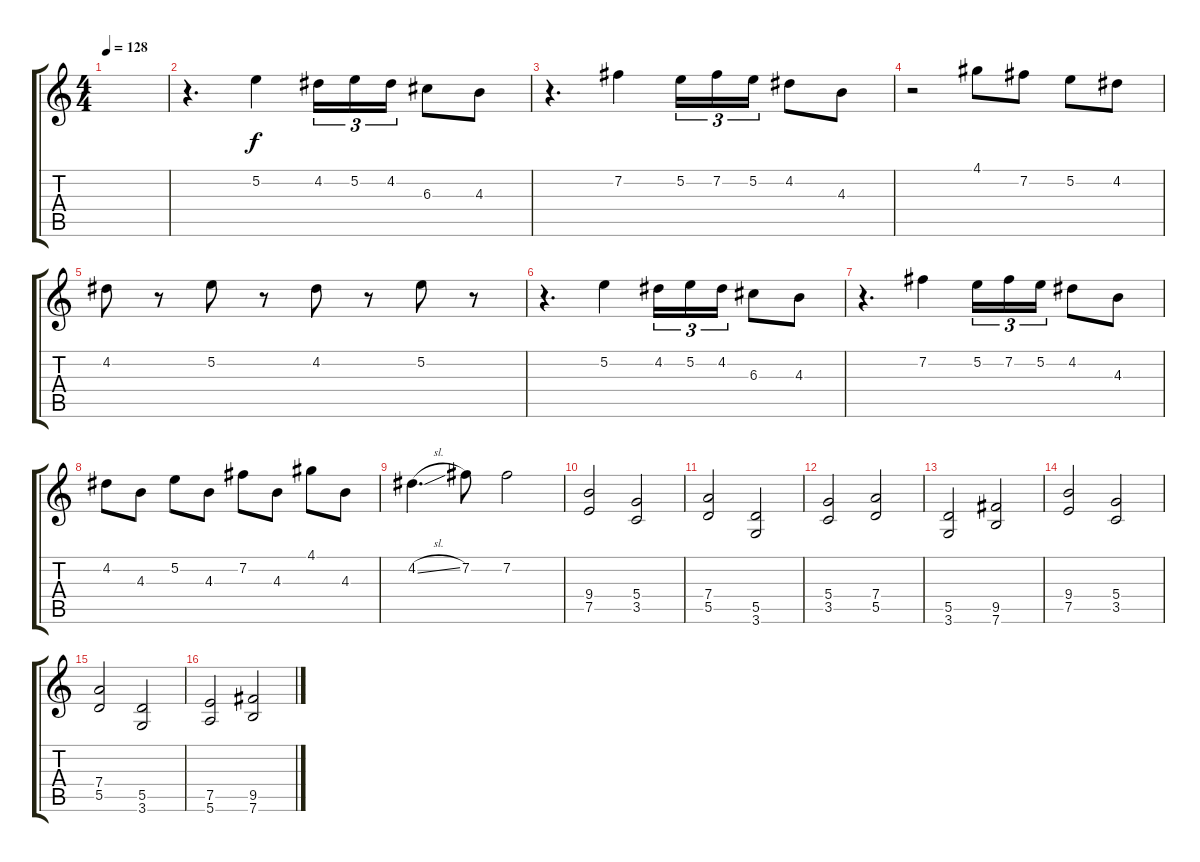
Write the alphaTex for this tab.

\track "" {instrument distortionguitar}
\staff {score tabs}
\tuning (E4 B3 G3 D3 A2 E2) {hide}
\ts (4 4)
\tempo 128
\clef g2
\ks c
|
r.4{d} 5.2.4 4.2.16{tu (3 2)} 5.2.16{tu (3 2)} 4.2.16{tu (3 2)} 6.3.8 4.3.8 |
r.4{d} 7.2.4 5.2.16{tu (3 2)} 7.2.16{tu (3 2)} 5.2.16{tu (3 2)} 4.2.8 4.3.8 |
r.2 4.1.8 7.2.8 5.2.8 4.2.8 |
4.2.8 r.8 5.2.8 r.8 4.2.8 r.8 5.2.8 r.8 |
r.4{d} 5.2.4 4.2.16{tu (3 2)} 5.2.16{tu (3 2)} 4.2.16{tu (3 2)} 6.3.8 4.3.8 |
r.4{d} 7.2.4 5.2.16{tu (3 2)} 7.2.16{tu (3 2)} 5.2.16{tu (3 2)} 4.2.8 4.3.8 |
4.2.8 4.3.8 5.2.8 4.3.8 7.2.8 4.3.8 4.1.8 4.3.8 |
4.2{sl}.4{d} 7.2.8 7.2.2 |
(9.4 7.5).2 (5.4 3.5).2 |
(7.4 5.5).2 (5.5 3.6).2 |
(5.4 3.5).2 (7.4 5.5).2 |
(5.5 3.6).2 (9.5 7.6).2 |
(9.4 7.5).2 (5.4 3.5).2 |
(7.4 5.5).2 (5.5 3.6).2 |
(7.5 5.6).2 (9.5 7.6).2
